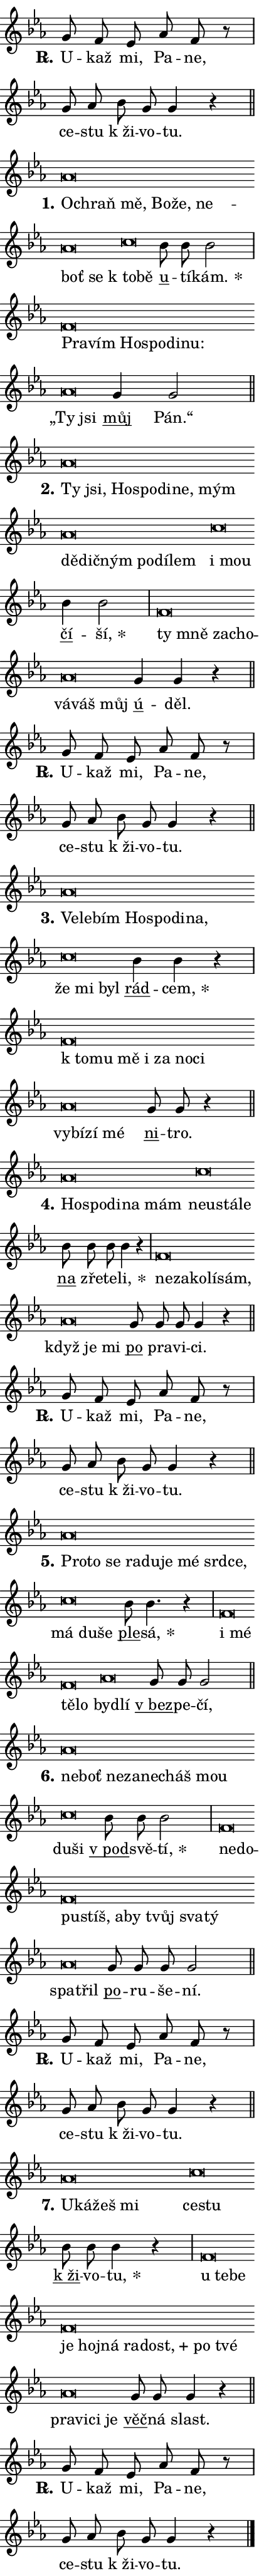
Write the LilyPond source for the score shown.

\version "2.24.0"
\header { tagline = "" }
\paper {
  indent = 0\cm
  top-margin = 0\cm
  right-margin = 0.13\cm % to fit lyric hyphens
  bottom-margin = 0\cm
  left-margin = 0\cm
  paper-width = 7\cm
  page-breaking = #ly:one-page-breaking
  system-system-spacing.basic-distance = #11
  score-system-spacing.basic-distance = #11
  ragged-last = ##f
}


%% Author: Thomas Morley
%% https://lists.gnu.org/archive/html/lilypond-user/2020-05/msg00002.html
#(define (line-position grob)
"Returns position of @var[grob} in current system:
   @code{'start}, if at first time-step
   @code{'end}, if at last time-step
   @code{'middle} otherwise
"
  (let* ((col (ly:item-get-column grob))
         (ln (ly:grob-object col 'left-neighbor))
         (rn (ly:grob-object col 'right-neighbor))
         (col-to-check-left (if (ly:grob? ln) ln col))
         (col-to-check-right (if (ly:grob? rn) rn col))
         (break-dir-left
           (and
             (ly:grob-property col-to-check-left 'non-musical #f)
             (ly:item-break-dir col-to-check-left)))
         (break-dir-right
           (and
             (ly:grob-property col-to-check-right 'non-musical #f)
             (ly:item-break-dir col-to-check-right))))
        (cond ((eqv? 1 break-dir-left) 'start)
              ((eqv? -1 break-dir-right) 'end)
              (else 'middle))))

#(define (tranparent-at-line-position vctor)
  (lambda (grob)
  "Relying on @code{line-position} select the relevant enry from @var{vctor}.
Used to determine transparency,"
    (case (line-position grob)
      ((end) (not (vector-ref vctor 0)))
      ((middle) (not (vector-ref vctor 1)))
      ((start) (not (vector-ref vctor 2))))))

noteHeadBreakVisibility =
#(define-music-function (break-visibility)(vector?)
"Makes @code{NoteHead}s transparent relying on @var{break-visibility}"
#{
  \override NoteHead.transparent =
    #(tranparent-at-line-position break-visibility)
#})

#(define delete-ledgers-for-transparent-note-heads
  (lambda (grob)
    "Reads whether a @code{NoteHead} is transparent.
If so this @code{NoteHead} is removed from @code{'note-heads} from
@var{grob}, which is supposed to be @code{LedgerLineSpanner}.
As a result ledgers are not printed for this @code{NoteHead}"
    (let* ((nhds-array (ly:grob-object grob 'note-heads))
           (nhds-list
             (if (ly:grob-array? nhds-array)
                 (ly:grob-array->list nhds-array)
                 '()))
           ;; Relies on the transparent-property being done before
           ;; Staff.LedgerLineSpanner.after-line-breaking is executed.
           ;; This is fragile ...
           (to-keep
             (remove
               (lambda (nhd)
                 (ly:grob-property nhd 'transparent #f))
               nhds-list)))
      ;; TODO find a better method to iterate over grob-arrays, similiar
      ;; to filter/remove etc for lists
      ;; For now rebuilt from scratch
      (set! (ly:grob-object grob 'note-heads)  '())
      (for-each
        (lambda (nhd)
          (ly:pointer-group-interface::add-grob grob 'note-heads nhd))
        to-keep))))

squashNotes = {
  \override NoteHead.X-extent = #'(-0.2 . 0.2)
  \override NoteHead.Y-extent = #'(-0.75 . 0)
  \override NoteHead.stencil =
    #(lambda (grob)
       (let ((pos (ly:grob-property grob 'staff-position)))
         (begin
           (if (< pos -7) (display "ERROR: Lower brevis then expected\n") (display "OK: Expected brevis position\n"))
           (if (<= pos -6) ly:text-interface::print ly:note-head::print))))
}
unSquashNotes = {
  \revert NoteHead.X-extent
  \revert NoteHead.Y-extent
  \revert NoteHead.stencil
}

hideNotes = \noteHeadBreakVisibility #begin-of-line-visible
unHideNotes = \noteHeadBreakVisibility #all-visible

% work-around for resetting accidentals
% https://lilypond.org/doc/v2.23/Documentation/notation/displaying-rhythms#unmetered-music
cadenzaMeasure = {
  \cadenzaOff
  \partial 1024 s1024
  \cadenzaOn
}

#(define-markup-command (accent layout props text) (markup?)
  "Underline accented syllable"
  (interpret-markup layout props
    #{\markup \override #'(offset . 4.3) \underline { #text }#}))

responsum = \markup \concat {
  "R" \hspace #-1.05 \path #0.1 #'((moveto 0 0.07) (lineto 0.9 0.8)) \hspace #0.05 "."
}

spaceSize = #0.6828661417322834 % exact space size for TeX Gyre Schola

\layout {
  \context {
    \Staff
    \remove "Time_signature_engraver"
    \override LedgerLineSpanner.after-line-breaking = #delete-ledgers-for-transparent-note-heads
  }
  \context {
    \Lyrics {
      \override LyricSpace.minimum-distance = \spaceSize
      \override LyricText.font-name = #"TeX Gyre Schola"
      \override LyricText.font-size = 1
      \override StanzaNumber.font-name = #"TeX Gyre Schola Bold"
      \override StanzaNumber.font-size = 1
    }
  }
  \context {
    \Score 
    \override NoteHead.text =
      #(lambda (grob) 
        (let ((pos (ly:grob-property grob 'staff-position)))
          #{\markup {
            \combine
              \halign #-0.55 \raise #(if (= pos -6) 0 0.5) \override #'(thickness . 2) \draw-line #'(3.2 . 0)
              \musicglyph "noteheads.sM1"
          }#}))
  }
}

% magnetic-lyrics.ily
%
%   written by
%     Jean Abou Samra <jean@abou-samra.fr>
%     Werner Lemberg <wl@gnu.org>
%
%   adapted by
%     Jiri Hon <jiri.hon@gmail.com>
%
% Version 2022-Apr-15

% https://www.mail-archive.com/lilypond-user@gnu.org/msg149350.html

#(define (Left_hyphen_pointer_engraver context)
   "Collect syllable-hyphen-syllable occurrences in lyrics and store
them in properties.  This engraver only looks to the left.  For
example, if the lyrics input is @code{foo -- bar}, it does the
following.

@itemize @bullet
@item
Set the @code{text} property of the @code{LyricHyphen} grob between
@q{foo} and @q{bar} to @code{foo}.

@item
Set the @code{left-hyphen} property of the @code{LyricText} grob with
text @q{foo} to the @code{LyricHyphen} grob between @q{foo} and
@q{bar}.
@end itemize

Use this auxiliary engraver in combination with the
@code{lyric-@/text::@/apply-@/magnetic-@/offset!} hook."
   (let ((hyphen #f)
         (text #f))
     (make-engraver
      (acknowledgers
       ((lyric-syllable-interface engraver grob source-engraver)
        (set! text grob)))
      (end-acknowledgers
       ((lyric-hyphen-interface engraver grob source-engraver)
        ;(when (not (grob::has-interface grob 'lyric-space-interface))
          (set! hyphen grob)));)
      ((stop-translation-timestep engraver)
       (when (and text hyphen)
         (ly:grob-set-object! text 'left-hyphen hyphen))
       (set! text #f)
       (set! hyphen #f)))))

#(define (lyric-text::apply-magnetic-offset! grob)
   "If the space between two syllables is less than the value in
property @code{LyricText@/.details@/.squash-threshold}, move the right
syllable to the left so that it gets concatenated with the left
syllable.

Use this function as a hook for
@code{LyricText@/.after-@/line-@/breaking} if the
@code{Left_@/hyphen_@/pointer_@/engraver} is active."
   (let ((hyphen (ly:grob-object grob 'left-hyphen #f)))
     (when hyphen
       (let ((left-text (ly:spanner-bound hyphen LEFT)))
         (when (grob::has-interface left-text 'lyric-syllable-interface)
           (let* ((common (ly:grob-common-refpoint grob left-text X))
                  (this-x-ext (ly:grob-extent grob common X))
                  (left-x-ext
                   (begin
                     ;; Trigger magnetism for left-text.
                     (ly:grob-property left-text 'after-line-breaking)
                     (ly:grob-extent left-text common X)))
                  ;; `delta` is the gap width between two syllables.
                  (delta (- (interval-start this-x-ext)
                            (interval-end left-x-ext)))
                  (details (ly:grob-property grob 'details))
                  (threshold (assoc-get 'squash-threshold details 0.2)))
             (when (< delta threshold)
               (let* (;; We have to manipulate the input text so that
                      ;; ligatures crossing syllable boundaries are not
                      ;; disabled.  For languages based on the Latin
                      ;; script this is essentially a beautification.
                      ;; However, for non-Western scripts it can be a
                      ;; necessity.
                      (lt (ly:grob-property left-text 'text))
                      (rt (ly:grob-property grob 'text))
                      (is-space (grob::has-interface hyphen 'lyric-space-interface))
                      (space (if is-space " " ""))
                      (extra-delta (if is-space spaceSize 0))
                      ;; Append new syllable.
                      (ltrt-space (if (and (string? lt) (string? rt))
                                (string-append lt space rt)
                                (make-concat-markup (list lt space rt))))
                      ;; Right-align `ltrt` to the right side.
                      (ltrt-space-markup (grob-interpret-markup
                               grob
                               (make-translate-markup
                                (cons (interval-length this-x-ext) 0)
                                (make-right-align-markup ltrt-space)))))
                 (begin
                   ;; Don't print `left-text`.
                   (ly:grob-set-property! left-text 'stencil #f)
                   ;; Set text and stencil (which holds all collected
                   ;; syllables so far) and shift it to the left.
                   (ly:grob-set-property! grob 'text ltrt-space)
                   (ly:grob-set-property! grob 'stencil ltrt-space-markup)
                   (ly:grob-translate-axis! grob (- (- delta extra-delta)) X))))))))))


#(define (lyric-hyphen::displace-bounds-first grob)
   ;; Make very sure this callback isn't triggered too early.
   (let ((left (ly:spanner-bound grob LEFT))
         (right (ly:spanner-bound grob RIGHT)))
     (ly:grob-property left 'after-line-breaking)
     (ly:grob-property right 'after-line-breaking)
     (ly:lyric-hyphen::print grob)))

squashThreshold = #0.4

\layout {
  \context {
    \Lyrics
    \consists #Left_hyphen_pointer_engraver
    \override LyricText.after-line-breaking =
      #lyric-text::apply-magnetic-offset!
    \override LyricHyphen.stencil = #lyric-hyphen::displace-bounds-first
    \override LyricText.details.squash-threshold = \squashThreshold
    \override LyricHyphen.minimum-distance = 0
    \override LyricHyphen.minimum-length = \squashThreshold
  }
}

squashText = \override LyricText.details.squash-threshold = 9999
unSquashText = \override LyricText.details.squash-threshold = \squashThreshold

leftText = \override LyricText.self-alignment-X = #LEFT
unLeftText = \revert LyricText.self-alignment-X

starOffset = #(lambda (grob) 
                (let ((x_offset (ly:self-alignment-interface::aligned-on-x-parent grob)))
                  (if (= x_offset 0) 0 (+ x_offset 1.2))))

star = #(define-music-function (syllable)(string?)
"Append star separator at the end of a syllable"
#{
  \once \override LyricText.X-offset = #starOffset
  \lyricmode { \markup {
    #syllable
    \override #'((font-name . "TeX Gyre Schola Bold")) \hspace #0.2 \lower #0.65 \larger "*"
  } }
#})

starAccent = #(define-music-function (syllable)(string?)
"Append star separator at the end of a syllable and make accent"
#{
  \once \override LyricText.X-offset = #starOffset
  \lyricmode { \markup {
    \accent #syllable
    \override #'((font-name . "TeX Gyre Schola Bold")) \hspace #0.2 \lower #0.65 \larger "*"
  } }
#})

breath = #(define-music-function (syllable)(string?)
"Append breathing indicator at the end of a syllable"
#{
  \lyricmode { \markup { #syllable "+" } }
#})

optionalBreath = #(define-music-function (syllable)(string?)
"Append optional breathing indicator at the end of a syllable"
#{
  \lyricmode { \markup { #syllable "(+)" } }
#})


\score {
    <<
        \new Voice = "melody" { \cadenzaOn \key es \major \relative { g'8 f es as f r \cadenzaMeasure \bar "|" g as bes g g4 r \cadenzaMeasure \bar "||" \break } }
        \new Lyrics \lyricsto "melody" { \lyricmode { \set stanza = \responsum
U -- kaž mi, Pa -- ne, ce -- stu "k ži" -- vo -- tu. } }
    >>
    \layout {}
}

\score {
    <<
        \new Voice = "melody" { \cadenzaOn \key es \major \relative { \squashNotes as'\breve*1/16 \hideNotes \breve*1/16 \bar "" \breve*1/16 \bar "" \breve*1/16 \bar "" \breve*1/16 \bar "" \breve*1/16 \bar "" \breve*1/16 \breve*1/16 \bar "" \unHideNotes \unSquashNotes \squashNotes c\breve*1/16 \hideNotes \breve*1/16 \bar "" \unHideNotes \unSquashNotes \bar "" bes8 bes bes2 \cadenzaMeasure \bar "|" \squashNotes f\breve*1/16 \hideNotes \breve*1/16 \bar "" \breve*1/16 \bar "" \breve*1/16 \bar "" \breve*1/16 \breve*1/16 \bar "" \unHideNotes \unSquashNotes \squashNotes as\breve*1/16 \hideNotes \breve*1/16 \bar "" \unHideNotes \unSquashNotes \bar "" g4 g2 \cadenzaMeasure \bar "||" \break } }
        \new Lyrics \lyricsto "melody" { \lyricmode { \set stanza = "1."
\leftText O -- \squashText chraň mě, Bo -- že, ne -- boť se \leftText \unLeftText \unSquashText "k to" -- \squashText bě \unLeftText \unSquashText \markup \accent u -- tí -- \star kám. \leftText Pra -- \squashText vím Ho -- spo -- di -- nu: \leftText \unLeftText \unSquashText „Ty \squashText jsi \unLeftText \unSquashText \markup \accent můj Pán.“ } }
    >>
    \layout {}
}

\score {
    <<
        \new Voice = "melody" { \cadenzaOn \key es \major \relative { \squashNotes as'\breve*1/16 \hideNotes \breve*1/16 \bar "" \breve*1/16 \bar "" \breve*1/16 \bar "" \breve*1/16 \bar "" \breve*1/16 \bar "" \breve*1/16 \bar "" \breve*1/16 \bar "" \breve*1/16 \bar "" \breve*1/16 \bar "" \breve*1/16 \bar "" \breve*1/16 \breve*1/16 \bar "" \unHideNotes \unSquashNotes \squashNotes c\breve*1/16 \hideNotes \breve*1/16 \bar "" \unHideNotes \unSquashNotes \bar "" bes4 bes2 \cadenzaMeasure \bar "|" \squashNotes f\breve*1/16 \hideNotes \breve*1/16 \bar "" \breve*1/16 \breve*1/16 \bar "" \unHideNotes \unSquashNotes \squashNotes as\breve*1/16 \hideNotes \breve*1/16 \breve*1/16 \bar "" \unHideNotes \unSquashNotes \bar "" g4 g4 r \cadenzaMeasure \bar "||" \break } }
        \new Lyrics \lyricsto "melody" { \lyricmode { \set stanza = "2."
\leftText Ty \squashText jsi, Ho -- spo -- di -- ne, mým dě -- dič -- ným po -- dí -- lem \leftText \unLeftText \unSquashText i \squashText mou \unLeftText \unSquashText \markup \accent čí -- \star ší, \leftText ty \squashText mně za -- cho -- \leftText \unLeftText \unSquashText vá -- \squashText váš můj \unLeftText \unSquashText \markup \accent ú -- děl. } }
    >>
    \layout {}
}

\score {
    <<
        \new Voice = "melody" { \cadenzaOn \key es \major \relative { g'8 f es as f r \cadenzaMeasure \bar "|" g as bes g g4 r \cadenzaMeasure \bar "||" \break } }
        \new Lyrics \lyricsto "melody" { \lyricmode { \set stanza = \responsum
U -- kaž mi, Pa -- ne, ce -- stu "k ži" -- vo -- tu. } }
    >>
    \layout {}
}

\score {
    <<
        \new Voice = "melody" { \cadenzaOn \key es \major \relative { \squashNotes as'\breve*1/16 \hideNotes \breve*1/16 \bar "" \breve*1/16 \bar "" \breve*1/16 \bar "" \breve*1/16 \bar "" \breve*1/16 \breve*1/16 \bar "" \unHideNotes \unSquashNotes \squashNotes c\breve*1/16 \hideNotes \breve*1/16 \breve*1/16 \bar "" \unHideNotes \unSquashNotes \bar "" bes4 bes4 r \cadenzaMeasure \bar "|" \squashNotes f\breve*1/16 \hideNotes \breve*1/16 \bar "" \breve*1/16 \bar "" \breve*1/16 \bar "" \breve*1/16 \bar "" \breve*1/16 \breve*1/16 \bar "" \unHideNotes \unSquashNotes \squashNotes as\breve*1/16 \hideNotes \breve*1/16 \bar "" \breve*1/16 \breve*1/16 \bar "" \unHideNotes \unSquashNotes \bar "" g8 g r4 \cadenzaMeasure \bar "||" \break } }
        \new Lyrics \lyricsto "melody" { \lyricmode { \set stanza = "3."
\leftText Ve -- \squashText le -- bím Ho -- spo -- di -- na, \leftText \unLeftText \unSquashText že \squashText mi byl \unLeftText \unSquashText \markup \accent rád -- \star cem, \leftText "k to" -- \squashText mu mě i za no -- ci \leftText \unLeftText \unSquashText vy -- \squashText bí -- zí mé \unLeftText \unSquashText \markup \accent ni -- tro. } }
    >>
    \layout {}
}

\score {
    <<
        \new Voice = "melody" { \cadenzaOn \key es \major \relative { \squashNotes as'\breve*1/16 \hideNotes \breve*1/16 \bar "" \breve*1/16 \bar "" \breve*1/16 \breve*1/16 \bar "" \unHideNotes \unSquashNotes \squashNotes c\breve*1/16 \hideNotes \breve*1/16 \bar "" \breve*1/16 \breve*1/16 \bar "" \unHideNotes \unSquashNotes \bar "" bes8 bes bes bes4 r \cadenzaMeasure \bar "|" \squashNotes f\breve*1/16 \hideNotes \breve*1/16 \bar "" \breve*1/16 \bar "" \breve*1/16 \breve*1/16 \bar "" \unHideNotes \unSquashNotes \squashNotes as\breve*1/16 \hideNotes \breve*1/16 \breve*1/16 \bar "" \unHideNotes \unSquashNotes \bar "" g8 g g g4 r \cadenzaMeasure \bar "||" \break } }
        \new Lyrics \lyricsto "melody" { \lyricmode { \set stanza = "4."
\leftText Ho -- \squashText spo -- di -- na mám \leftText \unLeftText \unSquashText ne -- \squashText u -- stá -- le \unLeftText \unSquashText \markup \accent na zře -- te -- \star li, \leftText ne -- \squashText za -- ko -- lí -- sám, \leftText \unLeftText \unSquashText když \squashText je mi \unLeftText \unSquashText \markup \accent po pra -- vi -- ci. } }
    >>
    \layout {}
}

\score {
    <<
        \new Voice = "melody" { \cadenzaOn \key es \major \relative { g'8 f es as f r \cadenzaMeasure \bar "|" g as bes g g4 r \cadenzaMeasure \bar "||" \break } }
        \new Lyrics \lyricsto "melody" { \lyricmode { \set stanza = \responsum
U -- kaž mi, Pa -- ne, ce -- stu "k ži" -- vo -- tu. } }
    >>
    \layout {}
}

\score {
    <<
        \new Voice = "melody" { \cadenzaOn \key es \major \relative { \squashNotes as'\breve*1/16 \hideNotes \breve*1/16 \bar "" \breve*1/16 \bar "" \breve*1/16 \bar "" \breve*1/16 \bar "" \breve*1/16 \bar "" \breve*1/16 \bar "" \breve*1/16 \breve*1/16 \bar "" \unHideNotes \unSquashNotes \squashNotes c\breve*1/16 \hideNotes \breve*1/16 \breve*1/16 \bar "" \unHideNotes \unSquashNotes \bar "" bes8 bes4. r4 \cadenzaMeasure \bar "|" \squashNotes f\breve*1/16 \hideNotes \breve*1/16 \bar "" \breve*1/16 \breve*1/16 \bar "" \unHideNotes \unSquashNotes \squashNotes as\breve*1/16 \hideNotes \breve*1/16 \bar "" \unHideNotes \unSquashNotes \bar "" g8 g g2 \cadenzaMeasure \bar "||" \break } }
        \new Lyrics \lyricsto "melody" { \lyricmode { \set stanza = "5."
\leftText Pro -- \squashText to se ra -- du -- je mé srd -- ce, \leftText \unLeftText \unSquashText má \squashText du -- še \unLeftText \unSquashText \markup \accent ple -- \star sá, \leftText i \squashText mé tě -- lo \leftText \unLeftText \unSquashText by -- \squashText dlí \unLeftText \unSquashText \markup \accent "v bez" -- pe -- čí, } }
    >>
    \layout {}
}

\score {
    <<
        \new Voice = "melody" { \cadenzaOn \key es \major \relative { \squashNotes as'\breve*1/16 \hideNotes \breve*1/16 \bar "" \breve*1/16 \bar "" \breve*1/16 \bar "" \breve*1/16 \bar "" \breve*1/16 \breve*1/16 \bar "" \unHideNotes \unSquashNotes \squashNotes c\breve*1/16 \hideNotes \breve*1/16 \bar "" \unHideNotes \unSquashNotes \bar "" bes8 bes bes2 \cadenzaMeasure \bar "|" \squashNotes f\breve*1/16 \hideNotes \breve*1/16 \bar "" \breve*1/16 \bar "" \breve*1/16 \bar "" \breve*1/16 \bar "" \breve*1/16 \bar "" \breve*1/16 \bar "" \breve*1/16 \breve*1/16 \bar "" \unHideNotes \unSquashNotes \squashNotes as\breve*1/16 \hideNotes \breve*1/16 \bar "" \unHideNotes \unSquashNotes \bar "" g8 g g g2 \cadenzaMeasure \bar "||" \break } }
        \new Lyrics \lyricsto "melody" { \lyricmode { \set stanza = "6."
\leftText ne -- \squashText boť ne -- za -- ne -- cháš mou \leftText \unLeftText \unSquashText du -- \squashText ši \unLeftText \unSquashText \markup \accent "v pod" -- svě -- \star tí, \leftText ne -- \squashText do -- pu -- stíš, a -- by tvůj sva -- tý \leftText \unLeftText \unSquashText spa -- \squashText třil \unLeftText \unSquashText \markup \accent po -- ru -- še -- ní. } }
    >>
    \layout {}
}

\score {
    <<
        \new Voice = "melody" { \cadenzaOn \key es \major \relative { g'8 f es as f r \cadenzaMeasure \bar "|" g as bes g g4 r \cadenzaMeasure \bar "||" \break } }
        \new Lyrics \lyricsto "melody" { \lyricmode { \set stanza = \responsum
U -- kaž mi, Pa -- ne, ce -- stu "k ži" -- vo -- tu. } }
    >>
    \layout {}
}

\score {
    <<
        \new Voice = "melody" { \cadenzaOn \key es \major \relative { \squashNotes as'\breve*1/16 \hideNotes \breve*1/16 \bar "" \breve*1/16 \breve*1/16 \bar "" \unHideNotes \unSquashNotes \squashNotes c\breve*1/16 \hideNotes \breve*1/16 \bar "" \unHideNotes \unSquashNotes \bar "" bes8 bes bes4 r \cadenzaMeasure \bar "|" \squashNotes f\breve*1/16 \hideNotes \breve*1/16 \bar "" \breve*1/16 \bar "" \breve*1/16 \bar "" \breve*1/16 \bar "" \breve*1/16 \bar "" \breve*1/16 \bar "" \breve*1/16 \bar "" \breve*1/16 \breve*1/16 \bar "" \unHideNotes \unSquashNotes \squashNotes as\breve*1/16 \hideNotes \breve*1/16 \bar "" \breve*1/16 \breve*1/16 \bar "" \unHideNotes \unSquashNotes \bar "" g8 g g4 r \cadenzaMeasure \bar "||" \break } }
        \new Lyrics \lyricsto "melody" { \lyricmode { \set stanza = "7."
\leftText U -- \squashText ká -- žeš mi \leftText \unLeftText \unSquashText ce -- \squashText stu \unLeftText \unSquashText \markup \accent "k ži" -- vo -- \star tu, \leftText u \squashText te -- be je hoj -- ná ra -- \breath "dost," po tvé \leftText \unLeftText \unSquashText pra -- \squashText vi -- ci je \unLeftText \unSquashText \markup \accent věč -- ná slast. } }
    >>
    \layout {}
}

\score {
    <<
        \new Voice = "melody" { \cadenzaOn \key es \major \relative { g'8 f es as f r \cadenzaMeasure \bar "|" g as bes g g4 r \cadenzaMeasure \bar "||" \break } \bar "|." }
        \new Lyrics \lyricsto "melody" { \lyricmode { \set stanza = \responsum
U -- kaž mi, Pa -- ne, ce -- stu "k ži" -- vo -- tu. } }
    >>
    \layout {}
}
